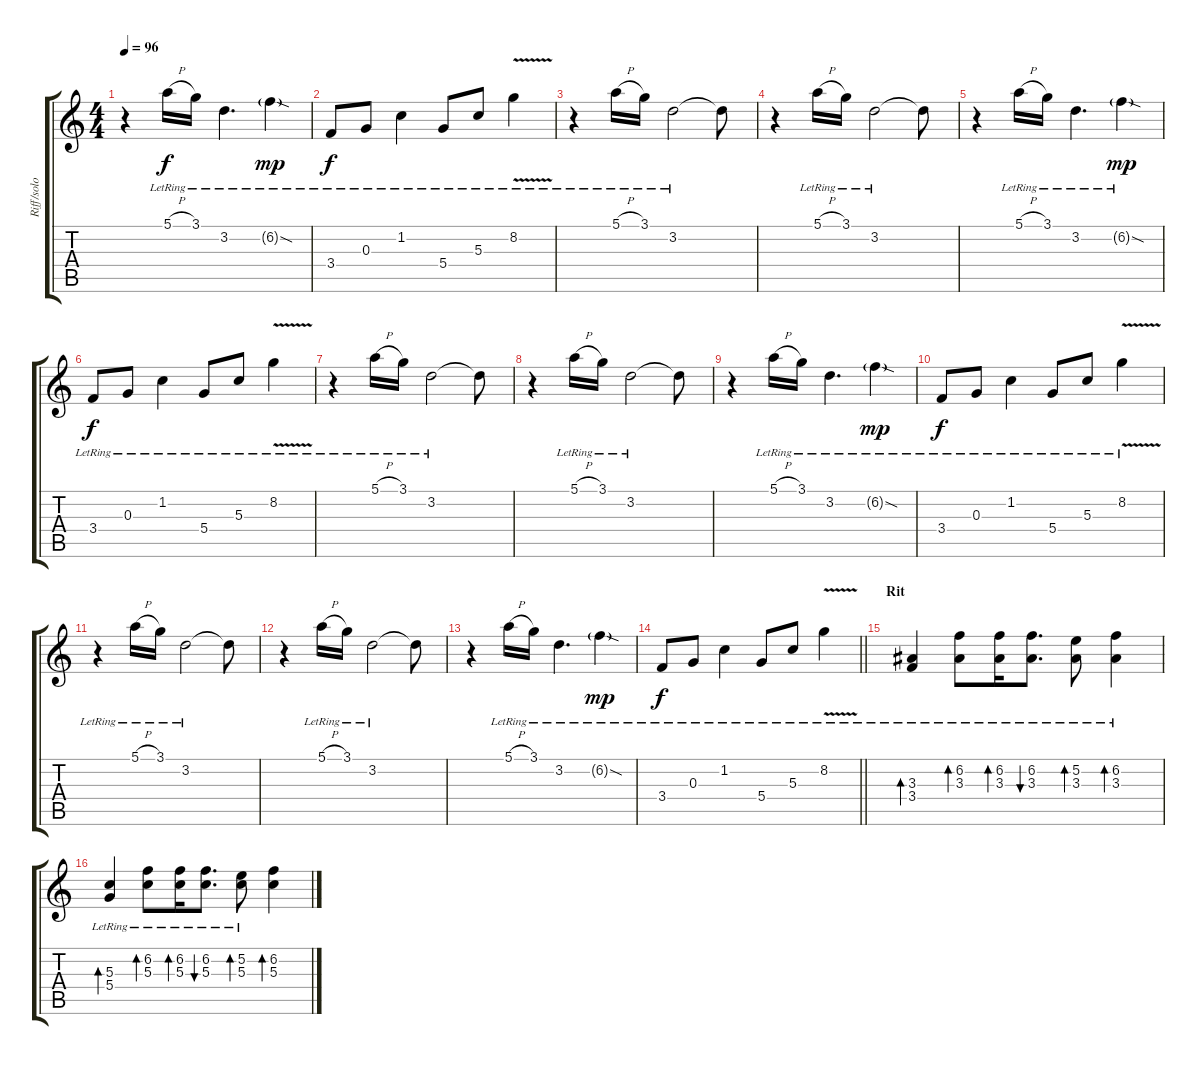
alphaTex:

\track ("Riff/solo" "Riff/solo") {instrument electricguitarclean}
\staff {score tabs}
\tuning (E4 B3 G3 D3 A2 E2) {hide}
\ts (4 4)
\tempo 96
\clef g2
\ks c
r.4{dy f} 5.1{h lr}.16 3.1{lr}.16 3.2{lr}.4{d} 6.2{sod g lr}.4{dy mp} |
3.4{lr}.8{dy f} 0.3{lr}.8 1.2{lr}.4 5.4{lr}.8 5.3{lr}.8 8.2{v lr}.4 |
r.4 5.1{h lr}.16 3.1{lr}.16 3.2{lr}.2 3.2{t}.8 |
r.4 5.1{h lr}.16 3.1{lr}.16 3.2{lr}.2 3.2{t}.8 |
r.4 5.1{h lr}.16 3.1{lr}.16 3.2{lr}.4{d} 6.2{sod g lr}.4{dy mp} |
3.4{lr}.8{dy f} 0.3{lr}.8 1.2{lr}.4 5.4{lr}.8 5.3{lr}.8 8.2{v lr}.4 |
r.4 5.1{h lr}.16 3.1{lr}.16 3.2{lr}.2 3.2{t}.8 |
r.4 5.1{h lr}.16 3.1{lr}.16 3.2{lr}.2 3.2{t}.8 |
r.4 5.1{h lr}.16 3.1{lr}.16 3.2{lr}.4{d} 6.2{sod g lr}.4{dy mp} |
3.4{lr}.8{dy f} 0.3{lr}.8 1.2{lr}.4 5.4{lr}.8 5.3{lr}.8 8.2{v lr}.4 |
r.4 5.1{h lr}.16 3.1{lr}.16 3.2{lr}.2 3.2{t}.8 |
r.4 5.1{h lr}.16 3.1{lr}.16 3.2{lr}.2 3.2{t}.8 |
r.4 5.1{h lr}.16 3.1{lr}.16 3.2{lr}.4{d} 6.2{sod g lr}.4{dy mp} |
\barLineRight lightlight
3.4{lr}.8{dy f} 0.3{lr}.8 1.2{lr}.4 5.4{lr}.8 5.3{lr}.8 8.2{v lr}.4 |
\section ("" "Rit")
(3.3{lr} 3.4{lr}).4{bd 60} (6.2{lr} 3.3{lr}).8{bd 60} (6.2{lr} 3.3{lr}).16{bd 60} (6.2{lr} 3.3{lr}).8{d bu 60} (5.2{lr} 3.3{lr}).8{bd 60} (6.2{lr} 3.3{lr}).4{bd 60} |
(5.3{lr} 5.4{lr}).4{bd 60} (6.2{lr} 5.3{lr}).8{bd 60} (6.2{lr} 5.3{lr}).16{bd 60} (6.2{lr} 5.3{lr}).8{d bu 60} (5.2{lr} 5.3{lr}).8{bd 60} (6.2 5.3).4{bd 60}
